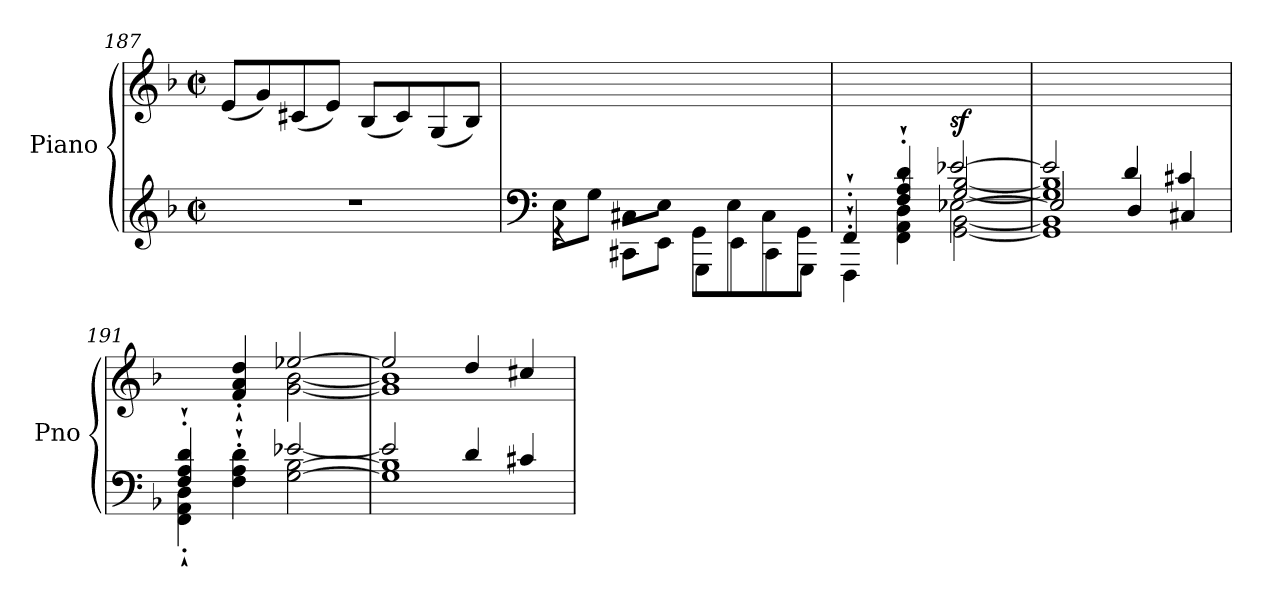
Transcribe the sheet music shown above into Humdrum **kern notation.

**kern	**kern	**dynam
*part1	*part1	*part1
*staff2	*staff1	*staff1/2
*I"Piano	*	*
*I'Pno	*	*
*clefG2	*clefG2	*
*k[b-]	*k[b-]	*
*M4/4	*M4/4	*
*met(c|)	*met(c|)	*
=187	=187	=187
1r	(8e/L	.
.	8g/)	.
.	(8c#X/	.
.	8e/J)	.
.	(8B-/L	.
.	8c#/)	.
.	(8G/	.
.	8B-/J)	.
!!LO:LB:g=z
=188	=188	=188
*clefF4	*	*
*^	*	*
8E\L	4rGG	1ryy	.
8G\J	.	.	.
8C#X\L	8CC#X\L	.	.
8E\J	8EE\J	.	.
8GG\L	8GGG\L	.	.
8E\	8EE\	.	.
8C#\	8CC#\	.	.
8GG\J	8GGG\J	.	.
=189	=189	=189	=189
*^	*^	*	*
4FF`'/	2ryy	4FFF`'\	2ryy	2ryy	.
4F/`' 4A/`' 4d/`'	.	4FF\`' 4AA\`' 4D\`'	.	.	.
!	!	!	!	!	!LO:DY:b
[2e-X/	[2G/ [2B-/	[2E-X\	[2GG\ [2BB-\	2ryy	sf
=190	=190	=190	=190	=190	=190
2e-/]	1G] 1B-]	2E-/]	1GG] 1BB-]	1ryy	.
4d/	.	4D/	.	.	.
4c#X/	.	4C#X/	.	.	.
*	*	*v	*v	*	*
=191	=191	=191	=191	=191
*	*	*	*^	*
4F/`' 4A/`' 4d/`'	4FF\`' 4AA\`' 4D\`'	2ryy	4ryy	2ryy	.
2.ryy	4F\`' 4A\`' 4d\`'	.	4f/`' 4a/`' 4dd/`'	.	.
.	[2e-X/	[2G\ [2B-\	[2ee-X/	[2g\ [2b-\	.
*	*v	*v	*	*	*
=192	=192	=192	=192	=192
2e-/]	1G] 1B-]	2ee-/]	1g] 1b-]	.
4d/	.	4dd/	.	.
4c#X/	.	4cc#X/	.	.
*v	*v	*	*	*
*	*v	*v	*
=	=	=
*-	*-	*-
